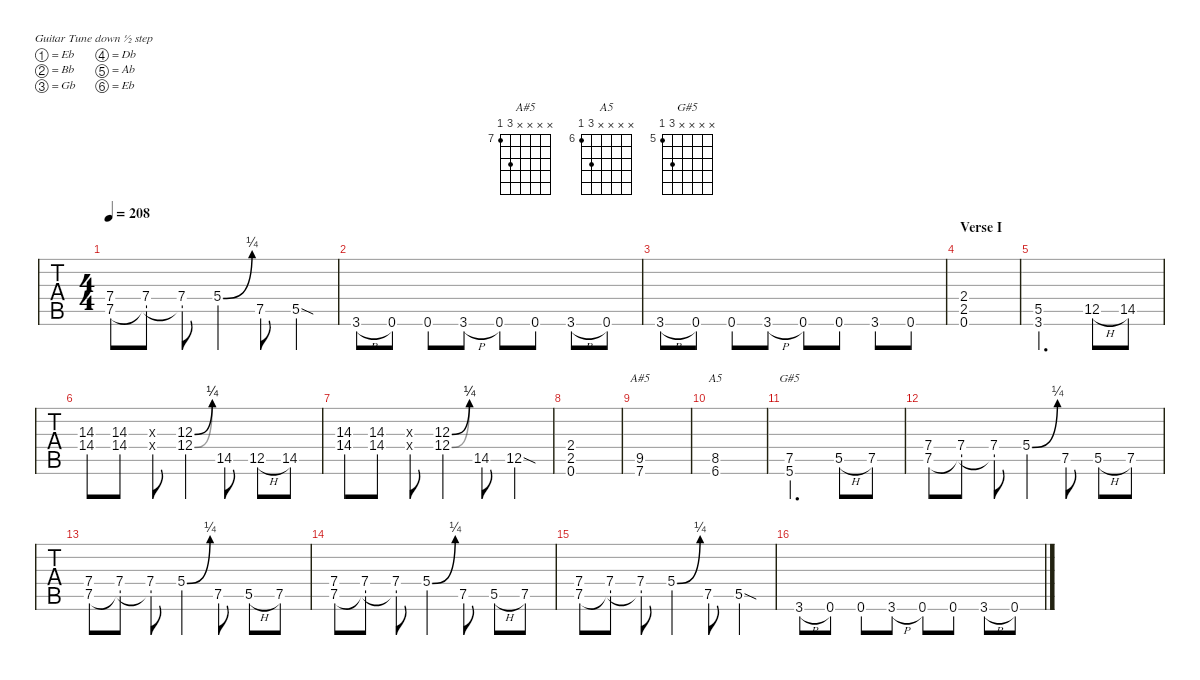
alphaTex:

\defaultSystemsLayout 4
\hideDynamics
\bracketExtendMode nobrackets
\otherSystemsTrackNameOrientation horizontal
\track ("Rhythm Guitar 2 (Kirk)" "   ") {multiBarRest instrument distortionguitar}
\staff {tabs}
\tuning (Eb4 Bb3 Gb3 Db3 Ab2 Eb2)
\chord ("A#5" x x x x 9 7) {firstfret 7 showfingering false}
\chord ("A5" x x x x 8 6) {firstfret 6 showfingering false}
\chord ("G#5" x x x x 7 5) {firstfret 5 showfingering false}
\ts (4 4)
\tempo 208
\clef g2
\ks c
(7.4{acc #} 7.5{acc #}).8{dy mf} (7.4{acc #} 7.5{t acc #}).8 (7.4{acc #} 7.5{t acc #}).8 5.4{be (bend 0 0 13.2 1) acc #}.4 7.5{acc #}.8 5.5{sod acc #}.4 |
3.6{h acc #}.8 0.6{acc #}.8 0.6{acc #}.8 3.6{h acc #}.8 0.6{acc #}.8 0.6{acc #}.8 3.6{h acc #}.8 0.6{acc #}.8 |
3.6{h acc #}.8 0.6{acc #}.8 0.6{acc #}.8 3.6{h acc #}.8 0.6{acc #}.8 0.6{acc #}.8 3.6{acc #}.8 0.6{acc #}.8 |
\section ("" "Verse I")
(0.6{acc #} 2.5{acc #} 2.4{acc #}).1 |
(3.6{acc #} 5.5{acc #}).2{d} 12.5{h acc #}.8 14.5{acc #}.8 |
(14.3{acc #} 14.4{acc #}).8 (14.3{acc #} 14.4{acc #}).8 (14.3{x acc #} 14.4{x acc #}).8 (12.3{be (bend 0 0 16.2 1) acc #} 12.4{be (bend 0 0 12.6 1) acc #}).4 14.5{acc #}.8 12.5{h acc #}.8 14.5{acc #}.8 |
(14.3{acc #} 14.4{acc #}).8 (14.3{acc #} 14.4{acc #}).8 (14.3{x acc #} 14.4{x acc #}).8 (12.3{be (bend 0 0 16.2 1) acc #} 12.4{be (bend 0 0 14.399999999999999 1) acc #}).4 14.5{acc #}.8 12.5{sod acc #}.4 |
(0.6{acc #} 2.5{acc #} 2.4{acc #}).1 |
(9.5 7.6{acc #}).1{ch "A#5"} |
(8.5 6.6).1{ch "A5"} |
(7.5{acc #} 5.6{acc #}).2{d ch "G#5"} 5.5{h acc #}.8 7.5{acc #}.8 |
(7.4{acc #} 7.5{acc #}).8 (7.4{acc #} 7.5{t acc #}).8 (7.4{acc #} 7.5{t acc #}).8 5.4{be (bend 0 0 13.2 1) acc #}.4 7.5{acc #}.8 5.5{h acc #}.8 7.5{acc #}.8 |
(7.4{acc #} 7.5{acc #}).8 (7.4{acc #} 7.5{t acc #}).8 (7.4{acc #} 7.5{t acc #}).8 5.4{be (bend 0 0 13.2 1) acc #}.4 7.5{acc #}.8 5.5{h acc #}.8 7.5{acc #}.8 |
(7.4{acc #} 7.5{acc #}).8 (7.4{acc #} 7.5{t acc #}).8 (7.4{acc #} 7.5{t acc #}).8 5.4{be (bend 0 0 13.2 1) acc #}.4 7.5{acc #}.8 5.5{h acc #}.8 7.5{acc #}.8 |
(7.4{acc #} 7.5{acc #}).8 (7.4{acc #} 7.5{t acc #}).8 (7.4{acc #} 7.5{t acc #}).8 5.4{be (bend 0 0 13.2 1) acc #}.4 7.5{acc #}.8 5.5{sod acc #}.4 |
3.6{h acc #}.8 0.6{acc #}.8 0.6{acc #}.8 3.6{h acc #}.8 0.6{acc #}.8 0.6{acc #}.8 3.6{h acc #}.8 0.6{acc #}.8
